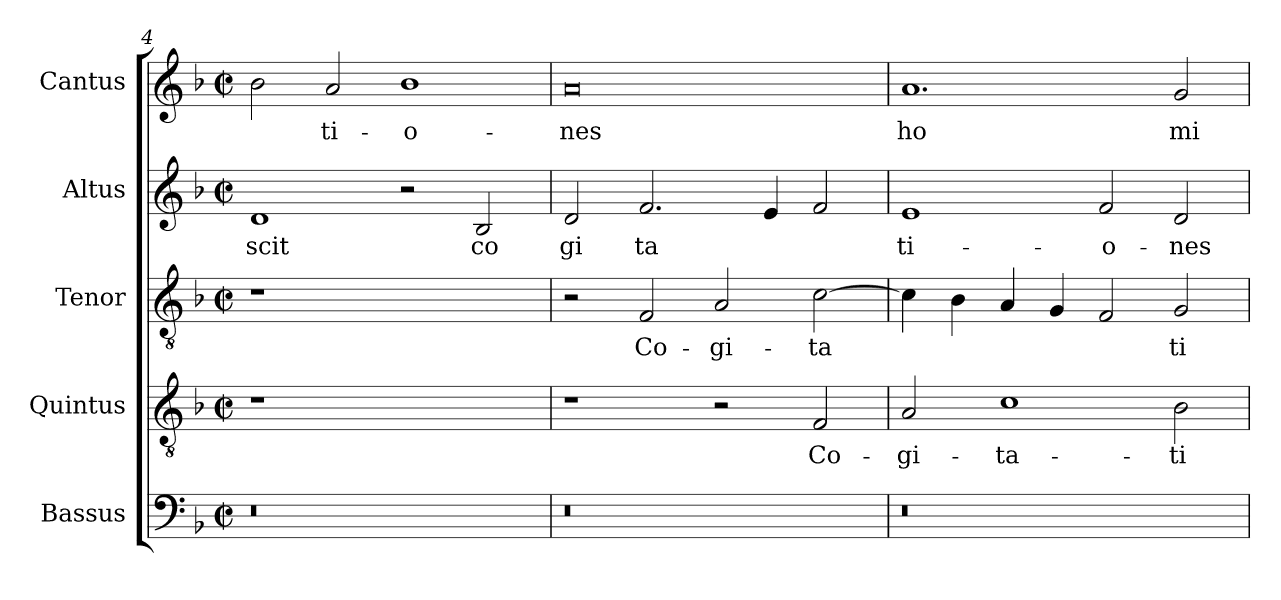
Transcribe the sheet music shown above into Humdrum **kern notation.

**kern	**kern	**text	**kern	**text	**kern	**text	**kern	**text
*part5	*part4	*part4	*part3	*part3	*part2	*part2	*part1	*part1
*staff5	*staff4	*staff4	*staff3	*staff3	*staff2	*staff2	*staff1	*staff1
*I"Bassus	*I"Quintus	*	*I"Tenor	*	*I"Altus	*	*I"Cantus	*
*clefF4	*clefGv2	*	*clefGv2	*	*clefG2	*	*clefG2	*
*k[b-]	*k[b-]	*	*k[b-]	*	*k[b-]	*	*k[b-]	*
*F:	*F:	*	*F:	*	*F:	*	*F:	*
*M2/2	*M2/2	*	*M2/2	*	*M2/2	*	*M2/2	*
*met(c|)	*met(c|)	*	*met(c|)	*	*met(c|)	*	*met(c|)	*
=4	=4	=4	=4	=4	=4	=4	=4	=4
!	!	!	!	!	!	!LO:LY:b:cj	!	!LO:LY:b:cj
0r	1r	.	1r	.	1d	scit	2b-\	--
!	!	!	!	!	!	!	!	!LO:LY:b:cj
.	.	.	.	.	.	.	2a/	-ti-
!	!	!	!	!	!	!	!	!LO:LY:b:cj
.	1ryy	.	1ryy	.	2r	.	1b-	-o-
!	!	!	!	!	!	!LO:LY:b:cj	!	!
.	.	.	.	.	2B-/	co	.	.
=5	=5	=5	=5	=5	=5	=5	=5	=5
!	!	!	!	!	!	!LO:LY:b:cj	!	!LO:LY:b:cj
0r	1r	.	2r	.	2d/	gi	0a	-nes
!	!	!	!	!LO:LY:b:cj	!	!LO:LY:b:cj	!	!
.	.	.	2F/	Co-	2.f/	ta	.	.
!	!	!	!	!LO:LY:b:cj	!	!	!	!
.	2r	.	2A/	-gi-	.	.	.	.
!	!	!	!	!	!	!LO:LY:b:cj	!	!
.	.	.	.	.	4e/	.	.	.
!	!	!LO:LY:b:cj	!	!LO:LY:b:cj	!	!LO:LY:b:cj	!	!
.	2F/	Co-	[<2c\	-ta-	2f/	.	.	.
!!LO:LB:g=z
=6	=6	=6	=6	=6	=6	=6	=6	=6
!	!	!LO:LY:b:cj	!	!LO:LY:b:cj	!	!LO:LY:b:cj	!	!LO:LY:b:cj
0r	2A/	-gi-	4c\]	--	1e	ti-	1.a	ho
!	!	!	!	!LO:LY:b:cj	!	!	!	!
.	.	.	4B-\	--	.	.	.	.
!	!	!LO:LY:b:cj	!	!LO:LY:b:cj	!	!	!	!
.	1c	-ta-	4A/	--	.	.	.	.
!	!	!	!	!LO:LY:b:cj	!	!	!	!
.	.	.	4G/	--	.	.	.	.
!	!	!	!	!LO:LY:b:cj	!	!LO:LY:b:cj	!	!
.	.	.	2F/	--	2f/	-o-	.	.
!	!	!LO:LY:b:cj	!	!LO:LY:b:cj	!	!LO:LY:b:cj	!	!LO:LY:b:cj
.	2B-\	-ti-	2G/	-ti	2d/	-nes	2g/	mi
=	=	=	=	=	=	=	=	=
*-	*-	*-	*-	*-	*-	*-	*-	*-
